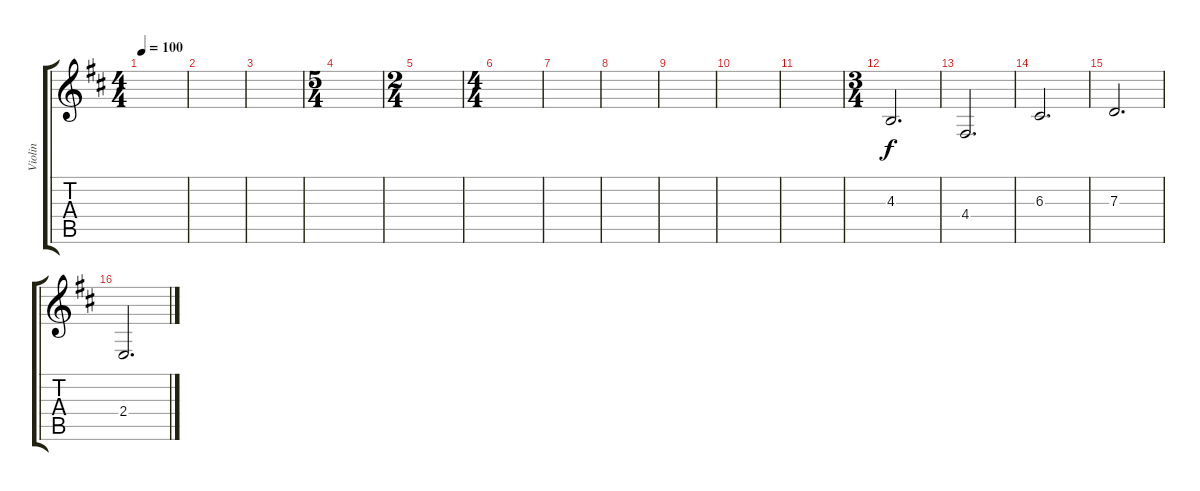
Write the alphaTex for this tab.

\track ("Violin" "Violin") {instrument violin}
\staff {score tabs}
\tuning (E4 B3 G3 D3 A2 E2) {hide}
\ts (4 4)
\tempo 100
\clef g2
\ks bminor
|
|
|
\ts (5 4)
|
\ts (2 4)
|
\ts (4 4)
|
|
|
|
|
|
\ts (3 4)
4.3.2{d} |
4.4.2{d} |
6.3.2{d} |
7.3.2{d} |
2.4.2{d}
